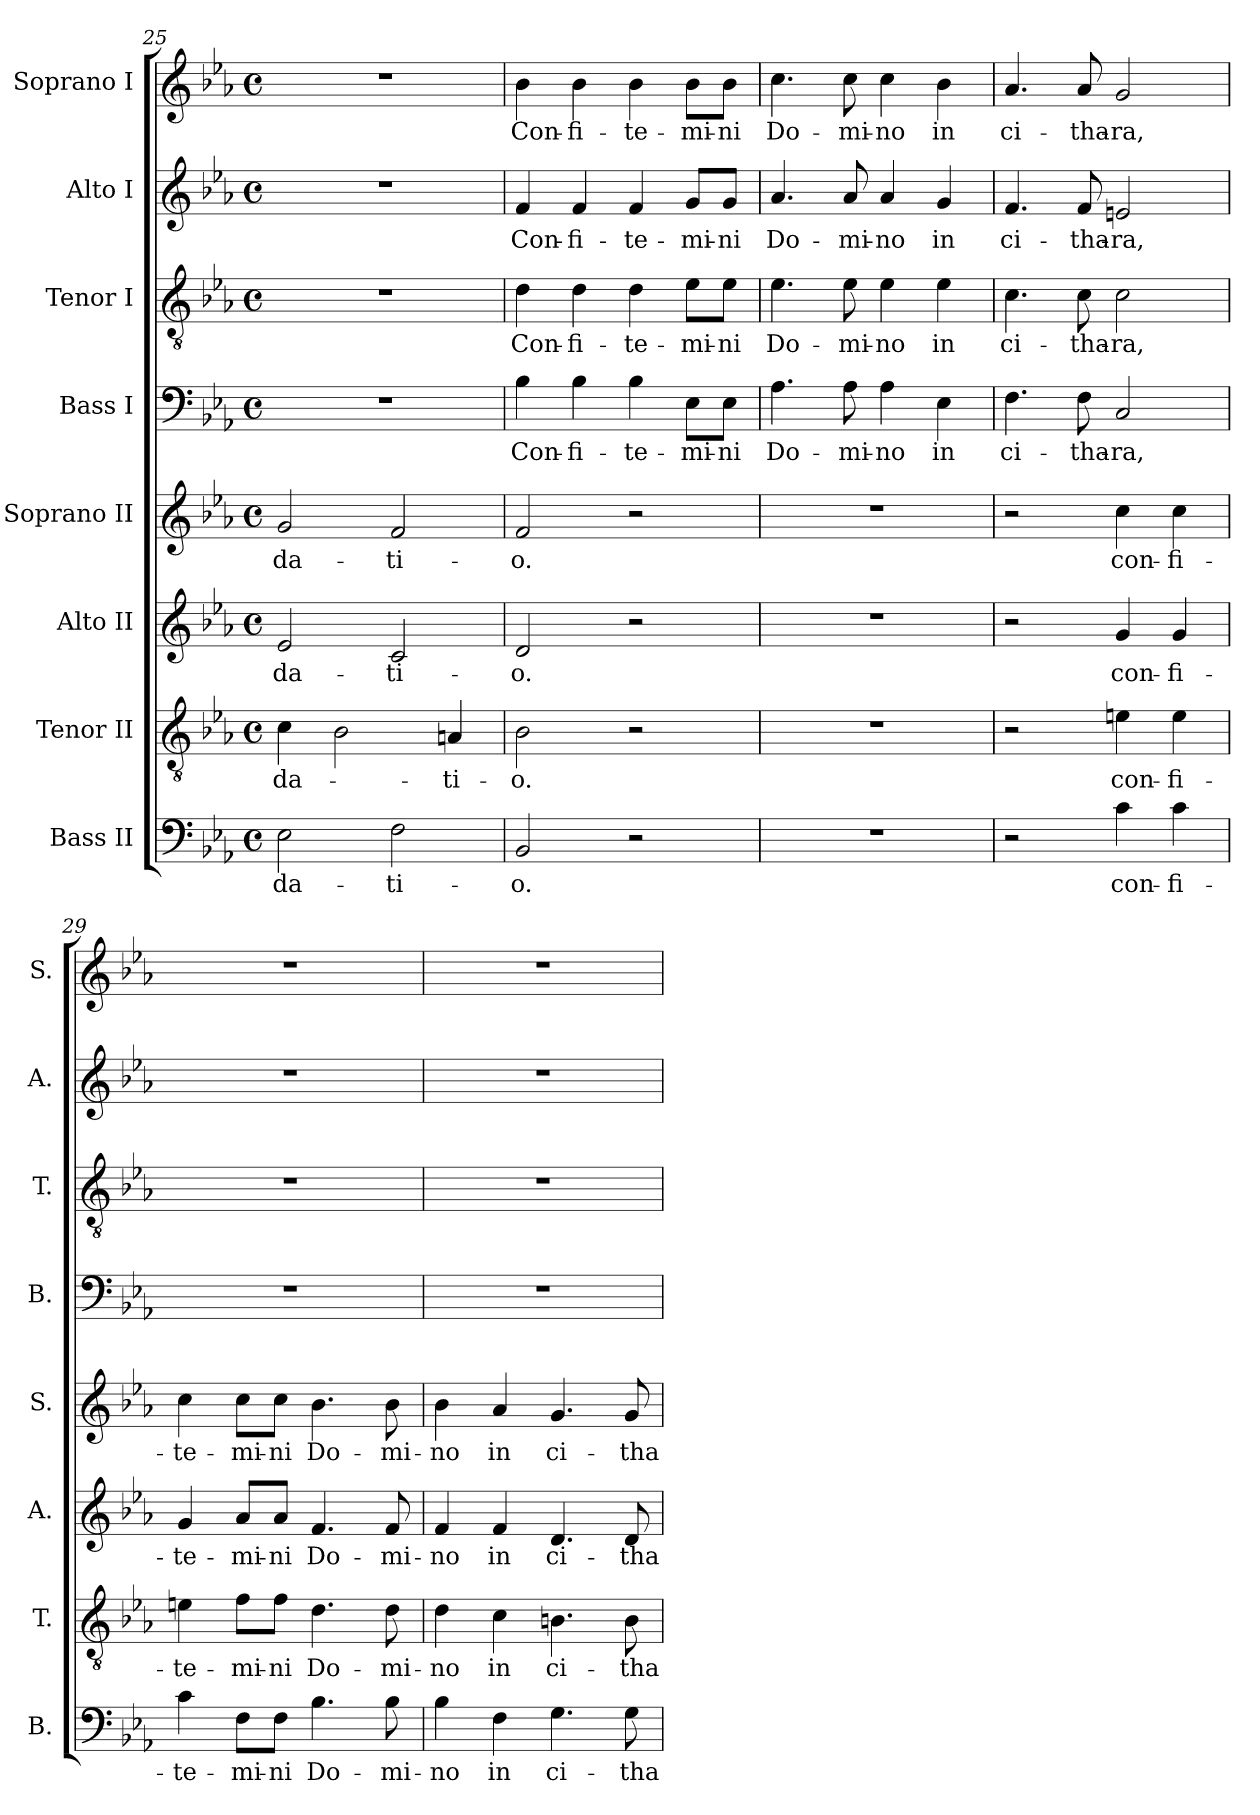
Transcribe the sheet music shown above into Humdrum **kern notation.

**kern	**text	**kern	**text	**kern	**text	**kern	**text	**kern	**text	**kern	**text	**kern	**text	**kern	**text
*part8	*part8	*part7	*part7	*part6	*part6	*part5	*part5	*part4	*part4	*part3	*part3	*part2	*part2	*part1	*part1
*staff8	*staff8	*staff7	*staff7	*staff6	*staff6	*staff5	*staff5	*staff4	*staff4	*staff3	*staff3	*staff2	*staff2	*staff1	*staff1
*I"Bass II	*	*I"Tenor II	*	*I"Alto II	*	*I"Soprano II	*	*I"Bass I	*	*I"Tenor I	*	*I"Alto I	*	*I"Soprano I	*
*I'B.	*	*I'T.	*	*I'A.	*	*I'S.	*	*I'B.	*	*I'T.	*	*I'A.	*	*I'S.	*
*clefF4	*	*clefGv2	*	*clefG2	*	*clefG2	*	*clefF4	*	*clefGv2	*	*clefG2	*	*clefG2	*
*	*	*ITrd7c12	*	*	*	*	*	*	*	*ITrd7c12	*	*	*	*	*
*k[b-e-a-]	*	*k[b-e-a-]	*	*k[b-e-a-]	*	*k[b-e-a-]	*	*k[b-e-a-]	*	*k[b-e-a-]	*	*k[b-e-a-]	*	*k[b-e-a-]	*
*E-:	*	*E-:	*	*E-:	*	*E-:	*	*E-:	*	*E-:	*	*E-:	*	*E-:	*
*M4/4	*	*M4/4	*	*M4/4	*	*M4/4	*	*M4/4	*	*M4/4	*	*M4/4	*	*M4/4	*
*met(c)	*	*met(c)	*	*met(c)	*	*met(c)	*	*met(c)	*	*met(c)	*	*met(c)	*	*met(c)	*
=25	=25	=25	=25	=25	=25	=25	=25	=25	=25	=25	=25	=25	=25	=25	=25
!	!LO:LY:b	!	!LO:LY:b	!	!LO:LY:b	!	!LO:LY:b	!	!	!	!	!	!	!	!
2E-\	-da-	4C\	-da-	2e-/	-da-	2g/	-da-	1r	.	1r	.	1r	.	1r	.
.	.	2BB-\	.	.	.	.	.	.	.	.	.	.	.	.	.
!	!LO:LY:b	!	!	!	!LO:LY:b	!	!LO:LY:b	!	!	!	!	!	!	!	!
2F\	-ti-	.	.	2c/	-ti-	2f/	-ti-	.	.	.	.	.	.	.	.
!	!	!	!LO:LY:b	!	!	!	!	!	!	!	!	!	!	!	!
.	.	4AAn/	-ti-	.	.	.	.	.	.	.	.	.	.	.	.
=26	=26	=26	=26	=26	=26	=26	=26	=26	=26	=26	=26	=26	=26	=26	=26
!	!LO:LY:b	!	!LO:LY:b	!	!LO:LY:b	!	!LO:LY:b	!	!LO:LY:b	!	!LO:LY:b	!	!LO:LY:b	!	!LO:LY:b
2BB-/	-o.	2BB-\	-o.	2d/	-o.	2f/	-o.	4B-\	Con-	4D\	Con-	4f/	Con-	4b-\	Con-
!	!	!	!	!	!	!	!	!	!LO:LY:b	!	!LO:LY:b	!	!LO:LY:b	!	!LO:LY:b
.	.	.	.	.	.	.	.	4B-\	-fi-	4D\	-fi-	4f/	-fi-	4b-\	-fi-
!	!	!	!	!	!	!	!	!	!LO:LY:b	!	!LO:LY:b	!	!LO:LY:b	!	!LO:LY:b
2r	.	2r	.	2r	.	2r	.	4B-\	-te-	4D\	-te-	4f/	-te-	4b-\	-te-
!	!	!	!	!	!	!	!	!	!LO:LY:b	!	!LO:LY:b	!	!LO:LY:b	!	!LO:LY:b
.	.	.	.	.	.	.	.	8E-\L	-mi-	8E-\L	-mi-	8g/L	-mi-	8b-\L	-mi-
!	!	!	!	!	!	!	!	!	!LO:LY:b	!	!LO:LY:b	!	!LO:LY:b	!	!LO:LY:b
.	.	.	.	.	.	.	.	8E-\J	-ni	8E-\J	-ni	8g/J	-ni	8b-\J	-ni
=27	=27	=27	=27	=27	=27	=27	=27	=27	=27	=27	=27	=27	=27	=27	=27
!	!	!	!	!	!	!	!	!	!LO:LY:b	!	!LO:LY:b	!	!LO:LY:b	!	!LO:LY:b
1r	.	1r	.	1r	.	1r	.	4.A-\	Do-	4.E-\	Do-	4.a-/	Do-	4.cc\	Do-
!	!	!	!	!	!	!	!	!	!LO:LY:b	!	!LO:LY:b	!	!LO:LY:b	!	!LO:LY:b
.	.	.	.	.	.	.	.	8A-\	-mi-	8E-\	-mi-	8a-/	-mi-	8cc\	-mi-
!	!	!	!	!	!	!	!	!	!LO:LY:b	!	!LO:LY:b	!	!LO:LY:b	!	!LO:LY:b
.	.	.	.	.	.	.	.	4A-\	-no	4E-\	-no	4a-/	-no	4cc\	-no
!	!	!	!	!	!	!	!	!	!LO:LY:b	!	!LO:LY:b	!	!LO:LY:b	!	!LO:LY:b
.	.	.	.	.	.	.	.	4E-\	in	4E-\	in	4g/	in	4b-\	in
=28	=28	=28	=28	=28	=28	=28	=28	=28	=28	=28	=28	=28	=28	=28	=28
!	!	!	!	!	!	!	!	!	!LO:LY:b	!	!LO:LY:b	!	!LO:LY:b	!	!LO:LY:b
2r	.	2r	.	2r	.	2r	.	4.F\	ci-	4.C\	ci-	4.f/	ci-	4.a-/	ci-
!	!	!	!	!	!	!	!	!	!LO:LY:b	!	!LO:LY:b	!	!LO:LY:b	!	!LO:LY:b
.	.	.	.	.	.	.	.	8F\	-tha-	8C\	-tha-	8f/	-tha-	8a-/	-tha-
!	!LO:LY:b	!	!LO:LY:b	!	!LO:LY:b	!	!LO:LY:b	!	!LO:LY:b	!	!LO:LY:b	!	!LO:LY:b	!	!LO:LY:b
4c\	con-	4En\	con-	4g/	con-	4cc\	con-	2C/	-ra,	2C\	-ra,	2en/	-ra,	2g/	-ra,
!	!LO:LY:b	!	!LO:LY:b	!	!LO:LY:b	!	!LO:LY:b	!	!	!	!	!	!	!	!
4c\	-fi-	4E\	-fi-	4g/	-fi-	4cc\	-fi-	.	.	.	.	.	.	.	.
!!LO:LB:g=z
=29	=29	=29	=29	=29	=29	=29	=29	=29	=29	=29	=29	=29	=29	=29	=29
!	!LO:LY:b	!	!LO:LY:b	!	!LO:LY:b	!	!LO:LY:b	!	!	!	!	!	!	!	!
4c\	-te-	4En\	-te-	4g/	-te-	4cc\	-te-	1r	.	1r	.	1r	.	1r	.
!	!LO:LY:b	!	!LO:LY:b	!	!LO:LY:b	!	!LO:LY:b	!	!	!	!	!	!	!	!
8F\L	-mi-	8F\L	-mi-	8a-/L	-mi-	8cc\L	-mi-	.	.	.	.	.	.	.	.
!	!LO:LY:b	!	!LO:LY:b	!	!LO:LY:b	!	!LO:LY:b	!	!	!	!	!	!	!	!
8F\J	-ni	8F\J	-ni	8a-/J	-ni	8cc\J	-ni	.	.	.	.	.	.	.	.
!	!LO:LY:b	!	!LO:LY:b	!	!LO:LY:b	!	!LO:LY:b	!	!	!	!	!	!	!	!
4.B-\	Do-	4.D\	Do-	4.f/	Do-	4.b-\	Do-	.	.	.	.	.	.	.	.
!	!LO:LY:b	!	!LO:LY:b	!	!LO:LY:b	!	!LO:LY:b	!	!	!	!	!	!	!	!
8B-\	-mi-	8D\	-mi-	8f/	-mi-	8b-\	-mi-	.	.	.	.	.	.	.	.
=30	=30	=30	=30	=30	=30	=30	=30	=30	=30	=30	=30	=30	=30	=30	=30
!	!LO:LY:b	!	!LO:LY:b	!	!LO:LY:b	!	!LO:LY:b	!	!	!	!	!	!	!	!
4B-\	-no	4D\	-no	4f/	-no	4b-\	-no	1r	.	1r	.	1r	.	1r	.
!	!LO:LY:b	!	!LO:LY:b	!	!LO:LY:b	!	!LO:LY:b	!	!	!	!	!	!	!	!
4F\	in	4C\	in	4f/	in	4a-/	in	.	.	.	.	.	.	.	.
!	!LO:LY:b	!	!LO:LY:b	!	!LO:LY:b	!	!LO:LY:b	!	!	!	!	!	!	!	!
4.G\	ci-	4.BBn\	ci-	4.d/	ci-	4.g/	ci-	.	.	.	.	.	.	.	.
!	!LO:LY:b	!	!LO:LY:b	!	!LO:LY:b	!	!LO:LY:b	!	!	!	!	!	!	!	!
8G\	-tha-	8BB\	-tha-	8d/	-tha-	8g/	-tha-	.	.	.	.	.	.	.	.
=	=	=	=	=	=	=	=	=	=	=	=	=	=	=	=
*-	*-	*-	*-	*-	*-	*-	*-	*-	*-	*-	*-	*-	*-	*-	*-
